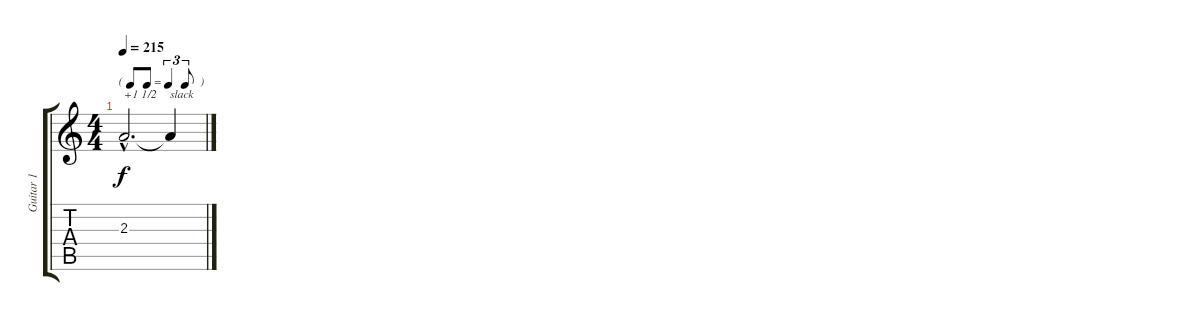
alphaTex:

\track ("Guitar 1" "Guitar 1") {instrument distortionguitar}
\staff {score tabs}
\tuning (E4 B3 G3 D3 A2 E2) {hide}
\ts (4 4)
\tf triplet8th
\tempo 215
\clef g2
\ks c
2.3{hac t}.2{d txt "+1 1/2" dy f} 2.3{t}.4{txt "slack"}
